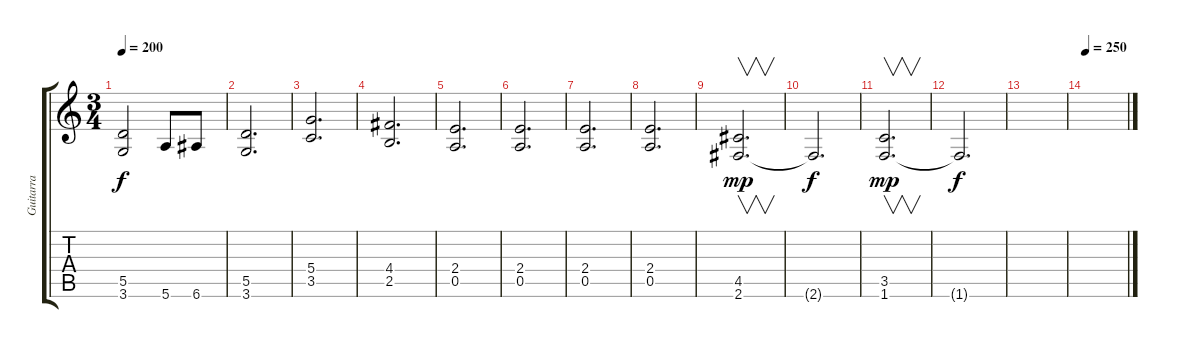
\track ("Guitarra" "Guitarra") {instrument overdrivenguitar}
\staff {score tabs}
\tuning (E4 B3 G3 D3 A2 E2) {hide}
\ts (3 4)
\tempo 200
\clef g2
\ks c
(5.5 3.6).2{dy f} 5.6.8 6.6.8 |
(5.5 3.6).2{d} |
(5.4 3.5).2{d} |
(4.4 2.5).2{d} |
(2.4 0.5).2{d} |
(2.4 0.5).2{d} |
(2.4 0.5).2{d} |
(2.4 0.5).2{d} |
(4.5 2.6).2{v d dy mp} |
2.6{t}.2{d dy f} |
(3.5 1.6).2{v d dy mp} |
1.6{t}.2{d dy f} |
|
\tempo 250
